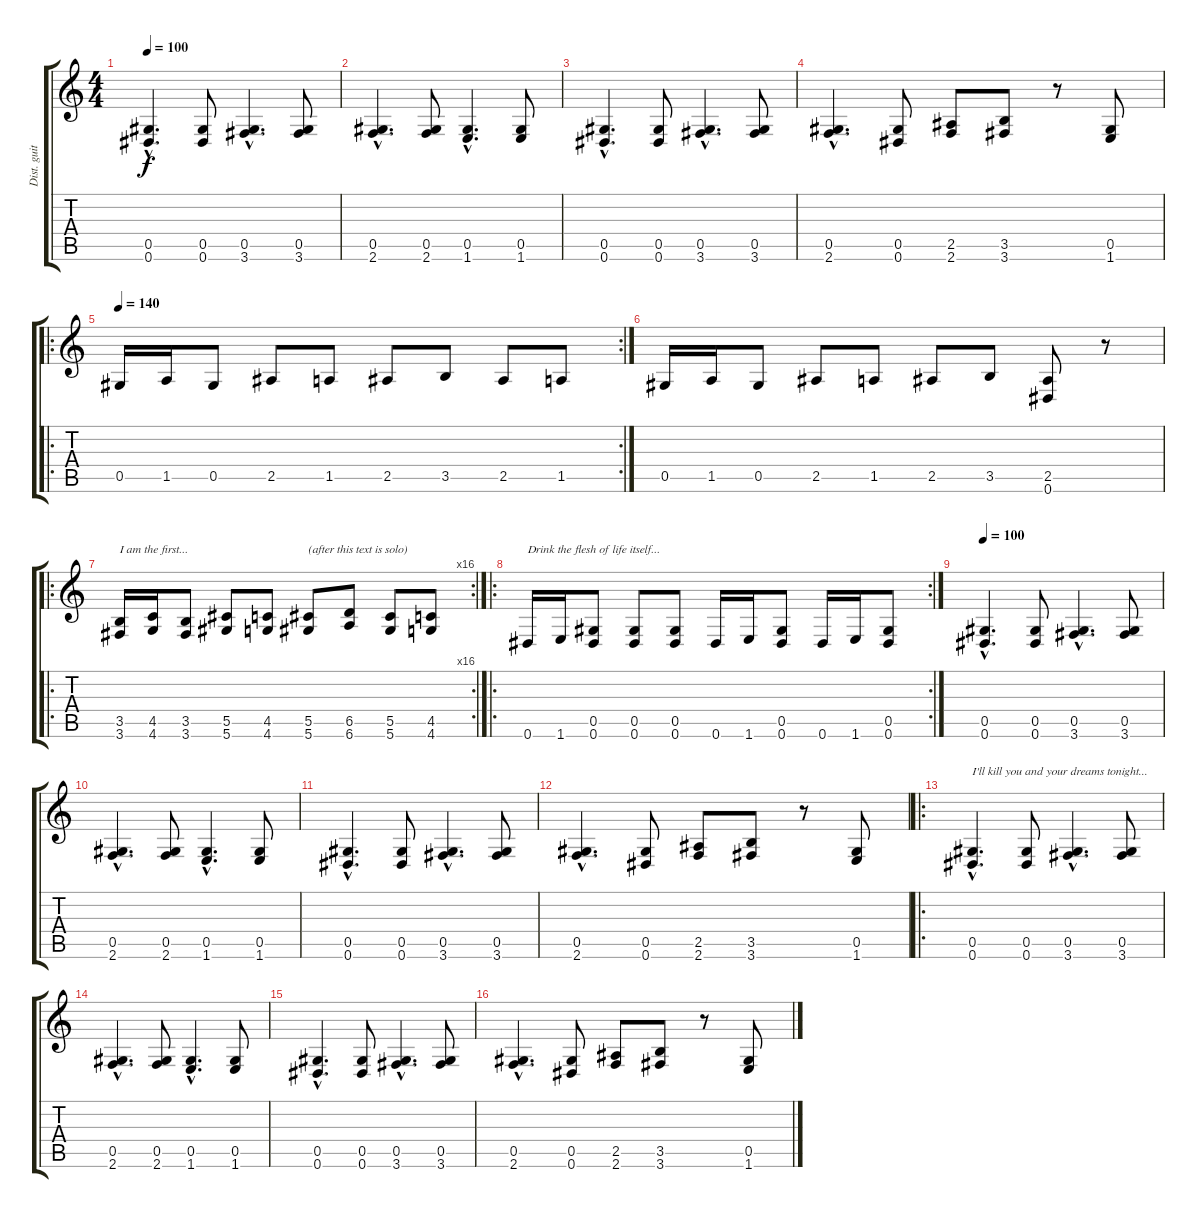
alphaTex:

\track ("Dist. guitar" "Dist. guit") {instrument distortionguitar}
\staff {score tabs}
\tuning (Eb4 Bb3 Gb3 Db3 Ab2 Eb2) {hide}
\ts (4 4)
\tempo 100
\clef g2
\ks c
(0.5{hac} 0.6{hac}).4{d dy f} (0.5 0.6).8 (0.5{hac} 3.6{hac}).4{d} (0.5 3.6).8 |
(0.5{hac} 2.6{hac}).4{d} (0.5 2.6).8 (0.5{hac} 1.6{hac}).4{d} (0.5 1.6).8 |
(0.5{hac} 0.6{hac}).4{d} (0.5 0.6).8 (0.5{hac} 3.6{hac}).4{d} (0.5 3.6).8 |
(0.5{hac} 2.6{hac}).4{d} (0.5 0.6).8 (2.5 2.6).8 (3.5 3.6).8 r.8 (0.5 1.6).8 |
\ro
\rc 2
\tempo 140
0.5.16 1.5.16 0.5.8 2.5.8 1.5.8 2.5.8 3.5.8 2.5.8 1.5.8 |
0.5.16 1.5.16 0.5.8 2.5.8 1.5.8 2.5.8 3.5.8 (2.5 0.6).8 r.8 |
\ro
\rc 16
(3.5 3.6).16{txt "I am the first..."} (4.5 4.6).16 (3.5 3.6).8 (5.5 5.6).8 (4.5 4.6).8 (5.5 5.6).8{txt "(after this text is solo)"} (6.5 6.6).8 (5.5 5.6).8 (4.5 4.6).8 |
\ro
\rc 2
0.6.16{txt "Drink the flesh of life itself..."} 1.6.16 (0.5 0.6).8 (0.5 0.6).8 (0.5 0.6).8 0.6.16 1.6.16 (0.5 0.6).8 0.6.16 1.6.16 (0.5 0.6).8 |
\tempo 100
(0.5{hac} 0.6{hac}).4{d} (0.5 0.6).8 (0.5{hac} 3.6{hac}).4{d} (0.5 3.6).8 |
(0.5{hac} 2.6{hac}).4{d} (0.5 2.6).8 (0.5{hac} 1.6{hac}).4{d} (0.5 1.6).8 |
(0.5{hac} 0.6{hac}).4{d} (0.5 0.6).8 (0.5{hac} 3.6{hac}).4{d} (0.5 3.6).8 |
(0.5{hac} 2.6{hac}).4{d} (0.5 0.6).8 (2.5 2.6).8 (3.5 3.6).8 r.8 (0.5 1.6).8 |
\ro
(0.5{hac} 0.6{hac}).4{d txt "I'll kill you and your dreams tonight..."} (0.5 0.6).8 (0.5{hac} 3.6{hac}).4{d} (0.5 3.6).8 |
(0.5{hac} 2.6{hac}).4{d} (0.5 2.6).8 (0.5{hac} 1.6{hac}).4{d} (0.5 1.6).8 |
(0.5{hac} 0.6{hac}).4{d} (0.5 0.6).8 (0.5{hac} 3.6{hac}).4{d} (0.5 3.6).8 |
(0.5{hac} 2.6{hac}).4{d} (0.5 0.6).8 (2.5 2.6).8 (3.5 3.6).8 r.8 (0.5 1.6).8
